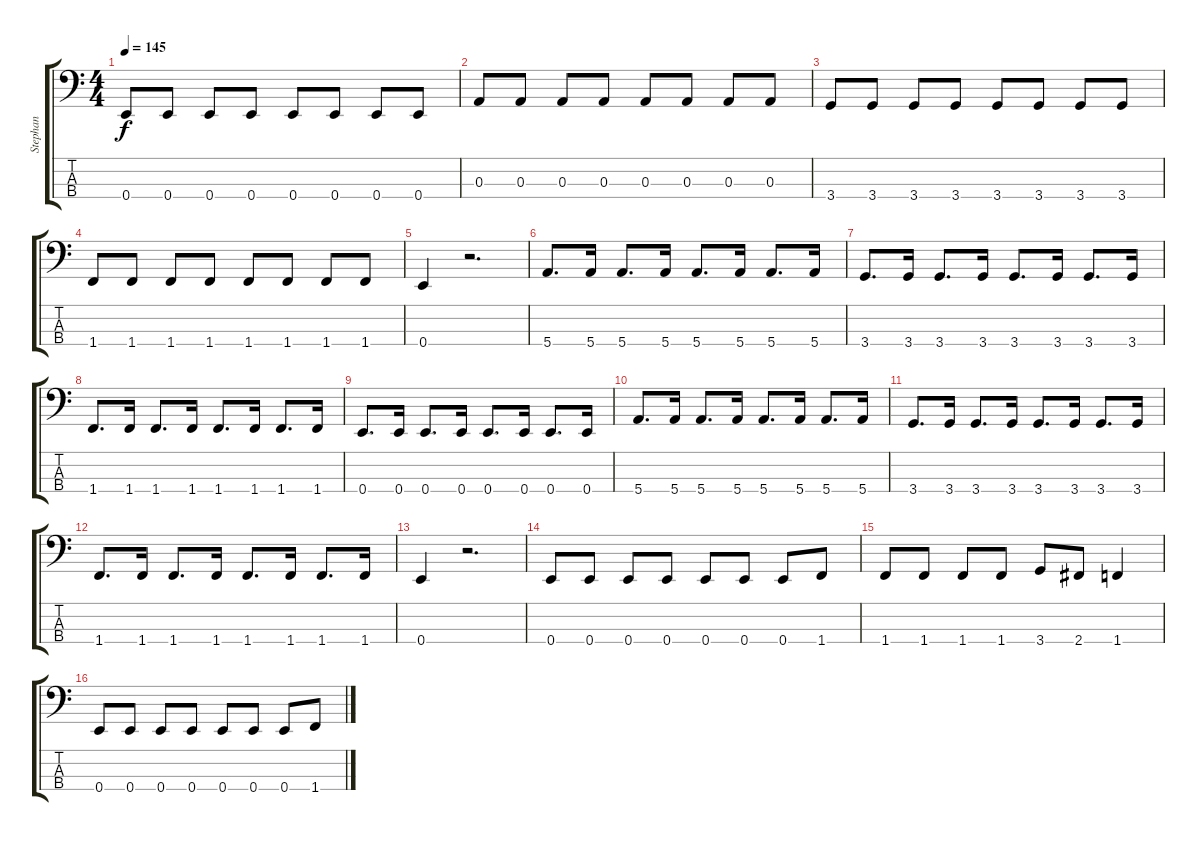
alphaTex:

\track ("Stephan" "Stephan") {instrument electricbassfinger}
\staff {score tabs}
\tuning (G2 D2 A1 E1) {hide}
\ts (4 4)
\tempo 145
\clef f4
\ks c
0.4.8{dy f} 0.4.8 0.4.8 0.4.8 0.4.8 0.4.8 0.4.8 0.4.8 |
0.3.8 0.3.8 0.3.8 0.3.8 0.3.8 0.3.8 0.3.8 0.3.8 |
3.4.8 3.4.8 3.4.8 3.4.8 3.4.8 3.4.8 3.4.8 3.4.8 |
1.4.8 1.4.8 1.4.8 1.4.8 1.4.8 1.4.8 1.4.8 1.4.8 |
0.4.4 r.2{d} |
5.4.8{d} 5.4.16 5.4.8{d} 5.4.16 5.4.8{d} 5.4.16 5.4.8{d} 5.4.16 |
3.4.8{d} 3.4.16 3.4.8{d} 3.4.16 3.4.8{d} 3.4.16 3.4.8{d} 3.4.16 |
1.4.8{d} 1.4.16 1.4.8{d} 1.4.16 1.4.8{d} 1.4.16 1.4.8{d} 1.4.16 |
0.4.8{d} 0.4.16 0.4.8{d} 0.4.16 0.4.8{d} 0.4.16 0.4.8{d} 0.4.16 |
5.4.8{d} 5.4.16 5.4.8{d} 5.4.16 5.4.8{d} 5.4.16 5.4.8{d} 5.4.16 |
3.4.8{d} 3.4.16 3.4.8{d} 3.4.16 3.4.8{d} 3.4.16 3.4.8{d} 3.4.16 |
1.4.8{d} 1.4.16 1.4.8{d} 1.4.16 1.4.8{d} 1.4.16 1.4.8{d} 1.4.16 |
0.4.4 r.2{d} |
0.4.8 0.4.8 0.4.8 0.4.8 0.4.8 0.4.8 0.4.8 1.4.8 |
1.4.8 1.4.8 1.4.8 1.4.8 3.4.8 2.4.8 1.4.4 |
0.4.8 0.4.8 0.4.8 0.4.8 0.4.8 0.4.8 0.4.8 1.4.8
